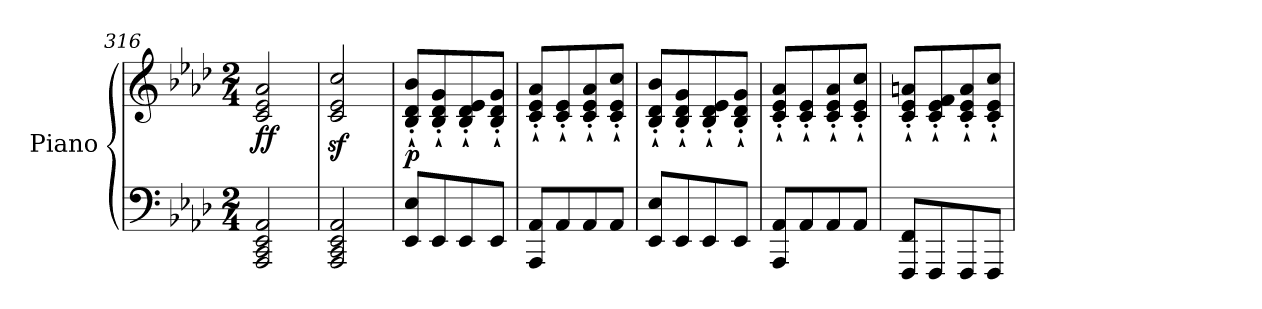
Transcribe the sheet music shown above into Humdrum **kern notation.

**kern	**kern	**dynam
*part1	*part1	*part1
*staff2	*staff1	*staff1/2
*I"Piano	*	*
*I'Pno	*	*
*clefF4	*clefG2	*
*k[b-e-a-d-]	*k[b-e-a-d-]	*
*M2/4	*M2/4	*
=316	=316	=316
!	!	!LO:DY:b
2AAA-/ 2CC/ 2EE-/ 2AA-/	2c/ 2e-/ 2a-/	ff
=317	=317	=317
2AAA-/ 2CC/ 2EE-/ 2AA-/	2c/z< 2e-/z< 2cc/z<	.
=318	=318	=318
!	!	!LO:DY:b
8EE-/ 8E-/L	8B-/`' 8d-/`' 8b-/`'L	p
8EE-/	8B-/`' 8d-/`' 8g/`'	.
8EE-/	8B-/`' 8d-/`' 8e-/`'	.
8EE-/J	8B-/`' 8d-/`' 8g/`'J	.
=319	=319	=319
8AAA-/ 8AA-/L	8c/`' 8e-/`' 8a-/`'L	.
8AA-/	8c/`' 8e-/`'	.
8AA-/	8c/`' 8e-/`' 8a-/`'	.
8AA-/J	8c/`' 8e-/`' 8cc/`'J	.
=320	=320	=320
8EE-/ 8E-/L	8B-/`' 8d-/`' 8b-/`'L	.
8EE-/	8B-/`' 8d-/`' 8g/`'	.
8EE-/	8B-/`' 8d-/`' 8e-/`'	.
8EE-/J	8B-/`' 8d-/`' 8g/`'J	.
=321	=321	=321
8AAA-/ 8AA-/L	8c/`' 8e-/`' 8a-/`'L	.
8AA-/	8c/`' 8e-/`'	.
8AA-/	8c/`' 8e-/`' 8a-/`'	.
8AA-/J	8c/`' 8e-/`' 8cc/`'J	.
=322	=322	=322
8FFF/ 8FF/L	8c/`' 8e-/`' 8an/`'L	.
8FFF/	8c/`' 8e-/`' 8f/`'	.
8FFF/	8c/`' 8e-/`' 8a/`'	.
8FFF/J	8c/`' 8e-/`' 8cc/`'J	.
=	=	=
*-	*-	*-
